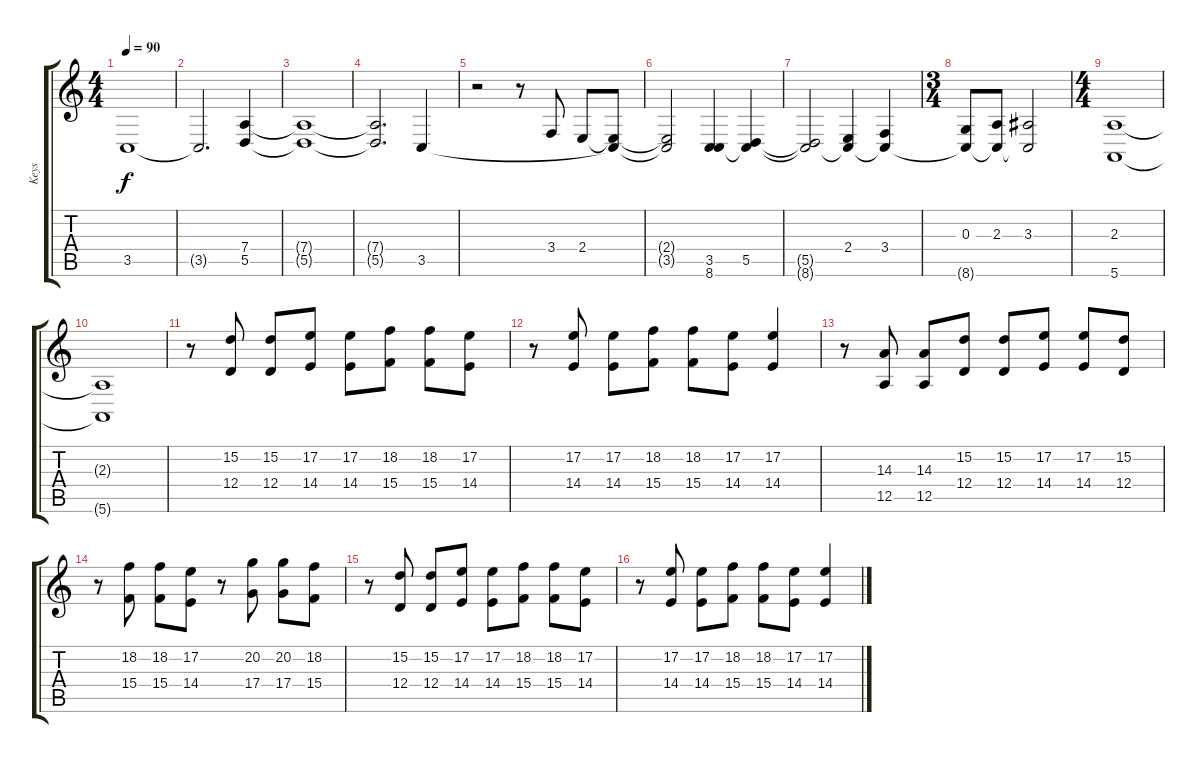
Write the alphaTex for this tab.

\track ("Keys" "Keys") {instrument synthstrings2}
\staff {score tabs}
\tuning (E4 B3 G3 D3 A2 E2) {hide}
\ts (4 4)
\tempo 90
\clef g2
\ks c
3.5{t}.1{dy f} |
3.5{t}.2{d} (7.4 5.5).4 |
(7.4{t} 5.5{t}).1 |
(7.4{t} 5.5{t}).2{d} 3.5.4 |
r.2 r.8 3.4.8 2.4.8 (2.4{t} 3.5{t}).8 |
(2.4{t} 3.5{t}).2 (3.5 8.6).4 (5.5 8.6{t}).4 |
(5.5{t} 8.6{t}).2 (2.4 8.6{t}).4 (3.4 8.6{t}).4 |
\ts (3 4)
(0.3 8.6{t}).8 (2.3 8.6{t}).8 (3.3 8.6{t}).2 |
\ts (4 4)
(2.3 5.6).1 |
(2.3{t} 5.6{t}).1 |
r.8 (15.2 12.4).8 (15.2 12.4).8 (17.2 14.4).8 (17.2 14.4).8 (18.2 15.4).8 (18.2 15.4).8 (17.2 14.4).8 |
r.8 (17.2 14.4).8 (17.2 14.4).8 (18.2 15.4).8 (18.2 15.4).8 (17.2 14.4).8 (17.2 14.4).4 |
r.8 (14.3 12.5).8 (14.3 12.5).8 (15.2 12.4).8 (15.2 12.4).8 (17.2 14.4).8 (17.2 14.4).8 (15.2 12.4).8 |
r.8 (18.2 15.4).8 (18.2 15.4).8 (17.2 14.4).8 r.8 (20.2 17.4).8 (20.2 17.4).8 (18.2 15.4).8 |
r.8 (15.2 12.4).8 (15.2 12.4).8 (17.2 14.4).8 (17.2 14.4).8 (18.2 15.4).8 (18.2 15.4).8 (17.2 14.4).8 |
r.8 (17.2 14.4).8 (17.2 14.4).8 (18.2 15.4).8 (18.2 15.4).8 (17.2 14.4).8 (17.2 14.4).4
